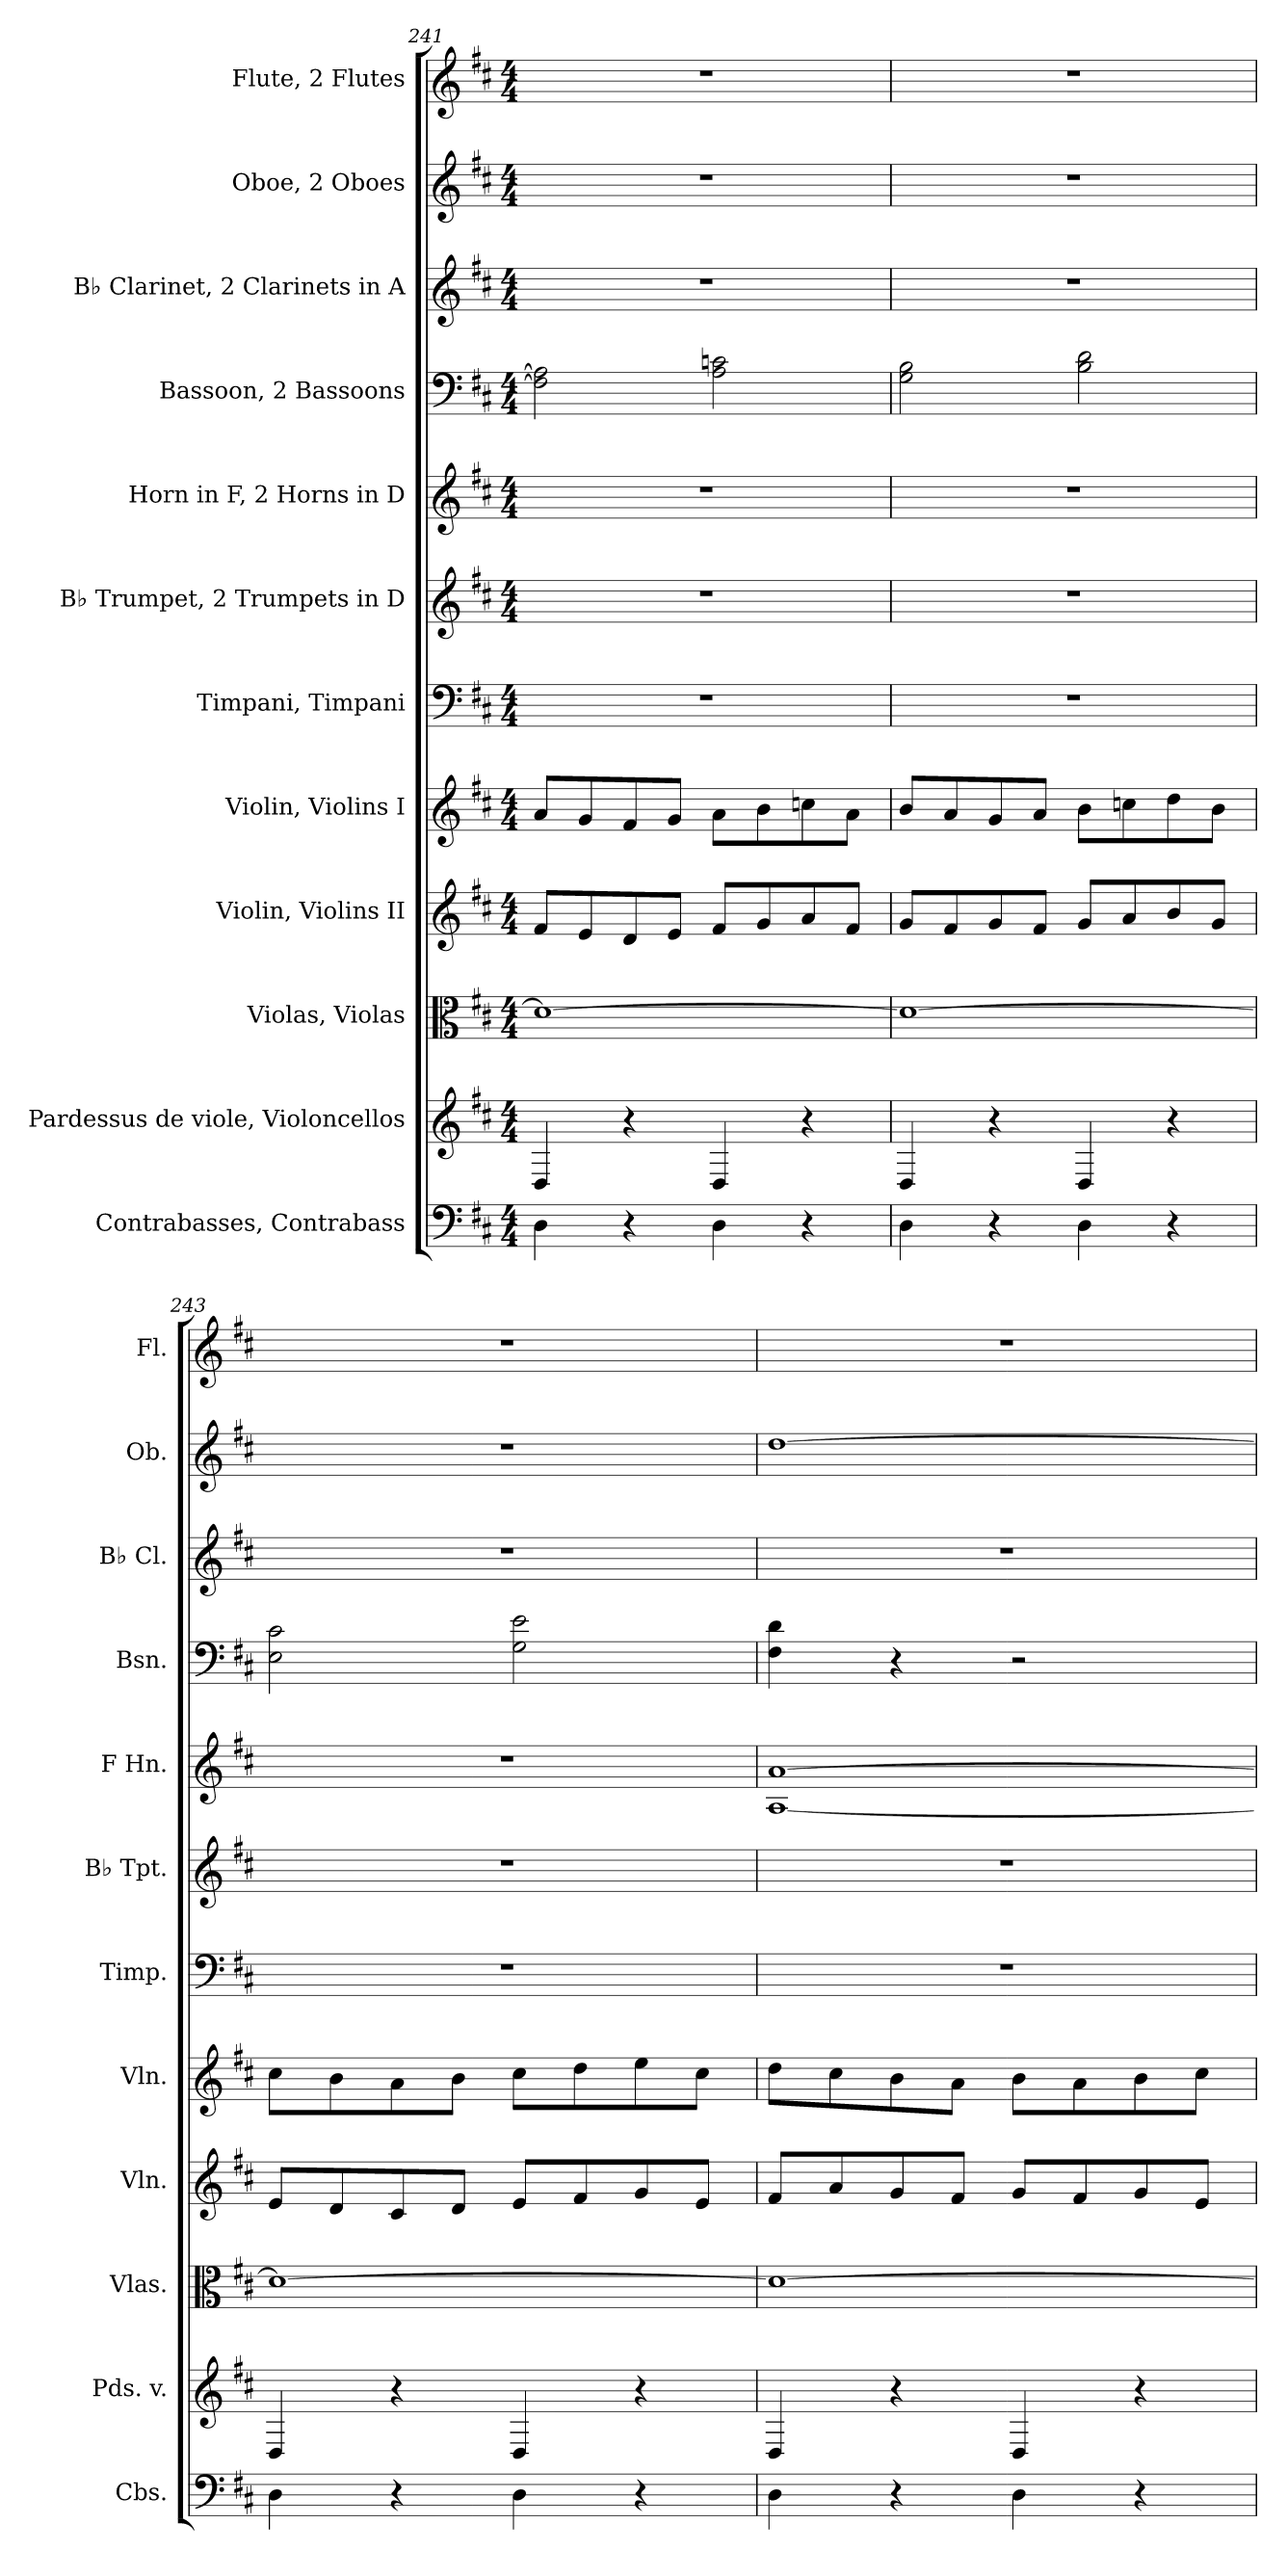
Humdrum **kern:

**kern	**kern	**kern	**kern	**kern	**kern	**kern	**kern	**kern	**kern	**kern	**kern
*part12	*part11	*part10	*part9	*part8	*part7	*part6	*part5	*part4	*part3	*part2	*part1
*staff12	*staff11	*staff10	*staff9	*staff8	*staff7	*staff6	*staff5	*staff4	*staff3	*staff2	*staff1
*I"Contrabasses, Contrabass	*I"Pardessus de viole, Violoncellos	*I"Violas, Violas	*I"Violin, Violins II	*I"Violin, Violins I	*I"Timpani, Timpani	*I"B♭ Trumpet, 2 Trumpets in D	*I"Horn in F, 2 Horns in D	*I"Bassoon, 2 Bassoons	*I"B♭ Clarinet, 2 Clarinets in A	*I"Oboe, 2 Oboes	*I"Flute, 2 Flutes
*I'Cbs.	*I'Pds. v.	*I'Vlas.	*I'Vln.	*I'Vln.	*I'Timp.	*I'B♭ Tpt.	*I'F Hn.	*I'Bsn.	*I'B♭ Cl.	*I'Ob.	*I'Fl.
!!LO:PB:g=z
*clefF4	*clefG2	*clefC3	*clefG2	*clefG2	*clefF4	*clefG2	*clefG2	*clefF4	*clefG2	*clefG2	*clefG2
*ITrd7c12	*	*	*	*	*	*ITrd1c2	*ITrd4c7	*	*ITrd1c2	*	*
*k[f#c#]	*k[f#c#]	*k[f#c#]	*k[f#c#]	*k[f#c#]	*k[f#c#]	*k[]	*k[f#]	*k[f#c#]	*k[]	*k[f#c#]	*k[f#c#]
*M4/4	*M4/4	*M4/4	*M4/4	*M4/4	*M4/4	*M4/4	*M4/4	*M4/4	*M4/4	*M4/4	*M4/4
=241	=241	=241	=241	=241	=241	=241	=241	=241	=241	=241	=241
4DD\	4D/	1d_	8f#/L	8a/L	1r	1r	1r	2F#\] 2A\]	1r	1r	1r
.	.	.	8e/	8g/	.	.	.	.	.	.	.
4r	4r	.	8d/	8f#/	.	.	.	.	.	.	.
.	.	.	8e/J	8g/J	.	.	.	.	.	.	.
4DD\	4D/	.	8f#/L	8a\L	.	.	.	2A\ 2cn\	.	.	.
.	.	.	8g/	8b\	.	.	.	.	.	.	.
4r	4r	.	8a/	8ccn\	.	.	.	.	.	.	.
.	.	.	8f#/J	8a\J	.	.	.	.	.	.	.
=242	=242	=242	=242	=242	=242	=242	=242	=242	=242	=242	=242
4DD\	4D/	1d_	8g/L	8b/L	1r	1r	1r	2G\ 2B\	1r	1r	1r
.	.	.	8f#/	8a/	.	.	.	.	.	.	.
4r	4r	.	8g/	8g/	.	.	.	.	.	.	.
.	.	.	8f#/J	8a/J	.	.	.	.	.	.	.
4DD\	4D/	.	8g/L	8b\L	.	.	.	2B\ 2d\	.	.	.
.	.	.	8a/	8ccn\	.	.	.	.	.	.	.
4r	4r	.	8b/	8dd\	.	.	.	.	.	.	.
.	.	.	8g/J	8b\J	.	.	.	.	.	.	.
=243	=243	=243	=243	=243	=243	=243	=243	=243	=243	=243	=243
4DD\	4D/	1d_	8e/L	8cc#\L	1r	1r	1r	2E\ 2c#\	1r	1r	1r
.	.	.	8d/	8b\	.	.	.	.	.	.	.
4r	4r	.	8c#/	8a\	.	.	.	.	.	.	.
.	.	.	8d/J	8b\J	.	.	.	.	.	.	.
4DD\	4D/	.	8e/L	8cc#\L	.	.	.	2G\ 2e\	.	.	.
.	.	.	8f#/	8dd\	.	.	.	.	.	.	.
4r	4r	.	8g/	8ee\	.	.	.	.	.	.	.
.	.	.	8e/J	8cc#\J	.	.	.	.	.	.	.
=244	=244	=244	=244	=244	=244	=244	=244	=244	=244	=244	=244
4DD\	4D/	1d_	8f#/L	8dd\L	1r	1r	[1D [1d	4F#\ 4d\	1r	[1dd	1r
.	.	.	8a/	8cc#\	.	.	.	.	.	.	.
4r	4r	.	8g/	8b\	.	.	.	4r	.	.	.
.	.	.	8f#/J	8a\J	.	.	.	.	.	.	.
4DD\	4D/	.	8g/L	8b\L	.	.	.	2r	.	.	.
.	.	.	8f#/	8a\	.	.	.	.	.	.	.
4r	4r	.	8g/	8b\	.	.	.	.	.	.	.
.	.	.	8e/J	8cc#\J	.	.	.	.	.	.	.
=	=	=	=	=	=	=	=	=	=	=	=
*-	*-	*-	*-	*-	*-	*-	*-	*-	*-	*-	*-
